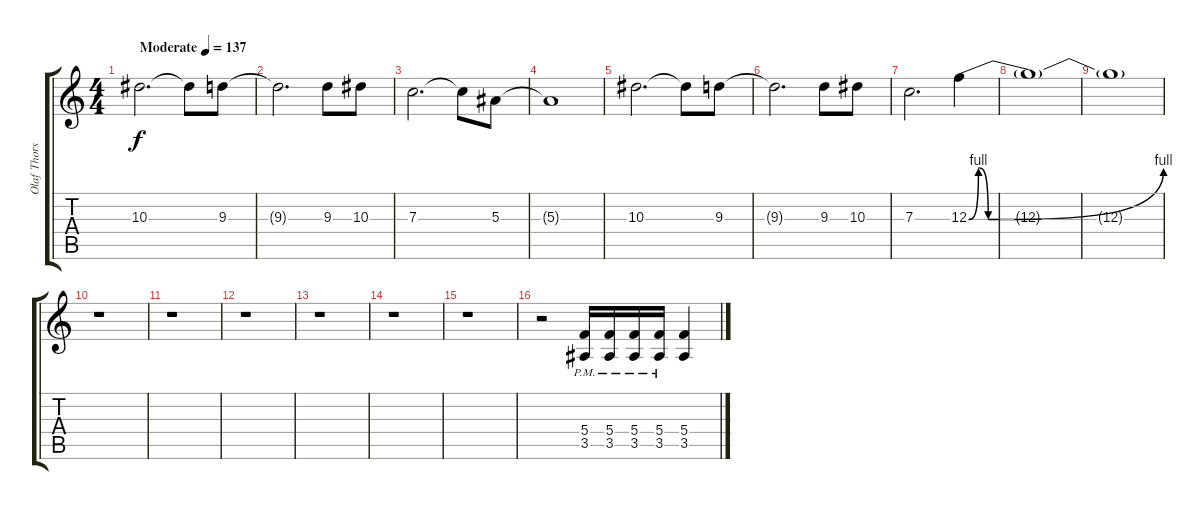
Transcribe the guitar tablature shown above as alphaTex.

\track ("Olaf Thorsen" "Olaf Thors") {instrument overdrivenguitar}
\staff {score tabs}
\tuning (D4 A3 F3 C3 G2 D2) {hide}
\ts (4 4)
\tempo (137 "Moderate")
\clef g2
\ks c
10.3.2{d dy f instrument overdrivenguitar} 10.3{t}.8 9.3.8 |
9.3{t}.2{d} 9.3.8 10.3.8 |
7.3.2{d} 7.3{t}.8 5.3.8 |
5.3{t}.1 |
10.3.2{d} 10.3{t}.8 9.3.8 |
9.3{t}.2{d} 9.3.8 10.3.8 |
7.3.2{d} 12.3{be (custom 0 0 3 4 6 0 60 4)}.4 |
12.3{t}.1 |
12.3{t}.1 |
r.1 |
r.1 |
r.1 |
r.1 |
r.1 |
r.1 |
r.2 (5.4{pm} 3.5{pm}).16 (5.4{pm} 3.5{pm}).16 (5.4{pm} 3.5{pm}).16 (5.4{pm} 3.5{pm}).16 (5.4 3.5).4
